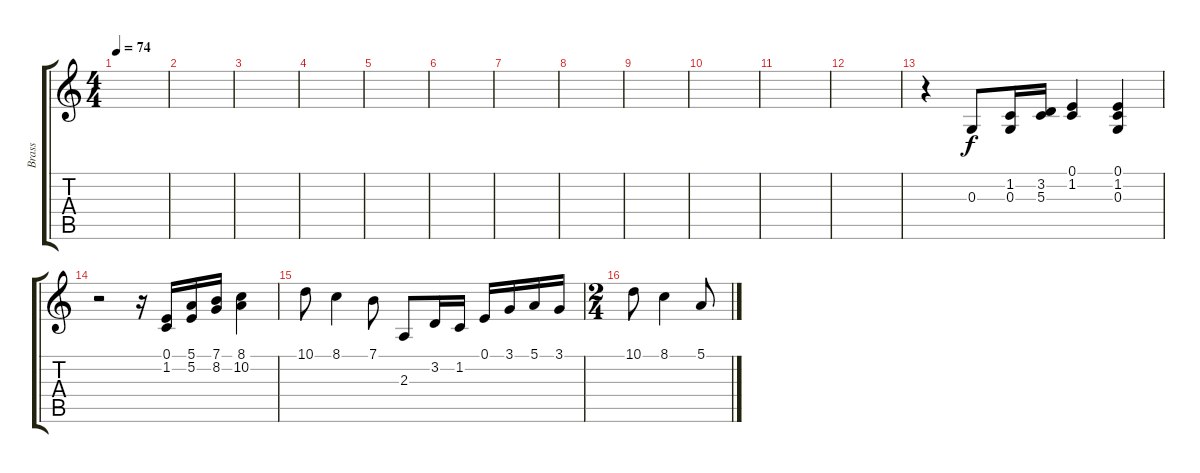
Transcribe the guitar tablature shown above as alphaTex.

\track ("Brass" "Brass") {instrument trumpet}
\staff {score tabs}
\tuning (E4 B3 G3 D3 A2 E2) {hide}
\ts (4 4)
\tempo 74
\clef g2
\ks c
|
|
|
|
|
|
|
|
|
|
|
|
r.4 0.3.8 (1.2 0.3).16 (3.2 5.3).16 (0.1 1.2).4 (0.1 1.2 0.3).4 |
r.2 r.16 (0.1 1.2).16 (5.1 5.2).16 (7.1 8.2).16 (8.1 10.2).4 |
10.1.8 8.1.4 7.1.8 2.3.8 3.2.16 1.2.16 0.1.16 3.1.16 5.1.16 3.1.16 |
\ts (2 4)
10.1.8 8.1.4 5.1.8
